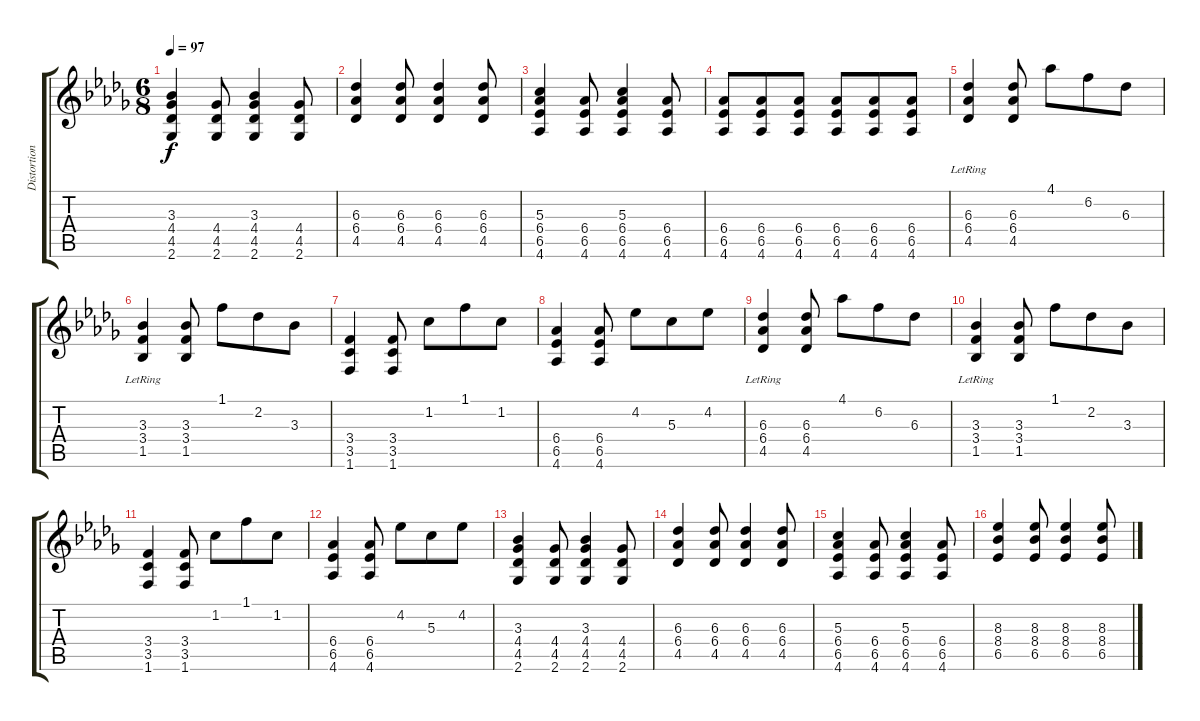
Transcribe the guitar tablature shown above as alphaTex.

\track ("Distortion guitar (not in the real song)" "Distortion") {instrument distortionguitar}
\staff {score tabs}
\tuning (E4 B3 G3 D3 A2 E2) {hide}
\ts (6 8)
\tempo 97
\clef g2
\ks db
(3.3 4.4 4.5 2.6).4{dy f} (4.4 4.5 2.6).8 (3.3 4.4 4.5 2.6).4 (4.4 4.5 2.6).8 |
(6.3 6.4 4.5).4 (6.3 6.4 4.5).8 (6.3 6.4 4.5).4 (6.3 6.4 4.5).8 |
(5.3 6.4 6.5 4.6).4 (6.4 6.5 4.6).8 (5.3 6.4 6.5 4.6).4 (6.4 6.5 4.6).8 |
(6.4 6.5 4.6).8 (6.4 6.5 4.6).8 (6.4 6.5 4.6).8 (6.4 6.5 4.6).8 (6.4 6.5 4.6).8 (6.4 6.5 4.6).8 |
(6.3{lr} 6.4{lr} 4.5{lr}).4 (6.3 6.4 4.5).8 4.1.8 6.2.8 6.3.8 |
(3.3{lr} 3.4{lr} 1.5{lr}).4 (3.3 3.4 1.5).8 1.1.8 2.2.8 3.3.8 |
(3.4 3.5 1.6).4 (3.4 3.5 1.6).8 1.2.8 1.1.8 1.2.8 |
(6.4 6.5 4.6).4 (6.4 6.5 4.6).8 4.2.8 5.3.8 4.2.8 |
(6.3{lr} 6.4{lr} 4.5{lr}).4 (6.3 6.4 4.5).8 4.1.8 6.2.8 6.3.8 |
(3.3{lr} 3.4{lr} 1.5{lr}).4 (3.3 3.4 1.5).8 1.1.8 2.2.8 3.3.8 |
(3.4 3.5 1.6).4 (3.4 3.5 1.6).8 1.2.8 1.1.8 1.2.8 |
(6.4 6.5 4.6).4 (6.4 6.5 4.6).8 4.2.8 5.3.8 4.2.8 |
(3.3 4.4 4.5 2.6).4 (4.4 4.5 2.6).8 (3.3 4.4 4.5 2.6).4 (4.4 4.5 2.6).8 |
(6.3 6.4 4.5).4 (6.3 6.4 4.5).8 (6.3 6.4 4.5).4 (6.3 6.4 4.5).8 |
(5.3 6.4 6.5 4.6).4 (6.4 6.5 4.6).8 (5.3 6.4 6.5 4.6).4 (6.4 6.5 4.6).8 |
(8.3 8.4 6.5).4 (8.3 8.4 6.5).8 (8.3 8.4 6.5).4 (8.3 8.4 6.5).8
